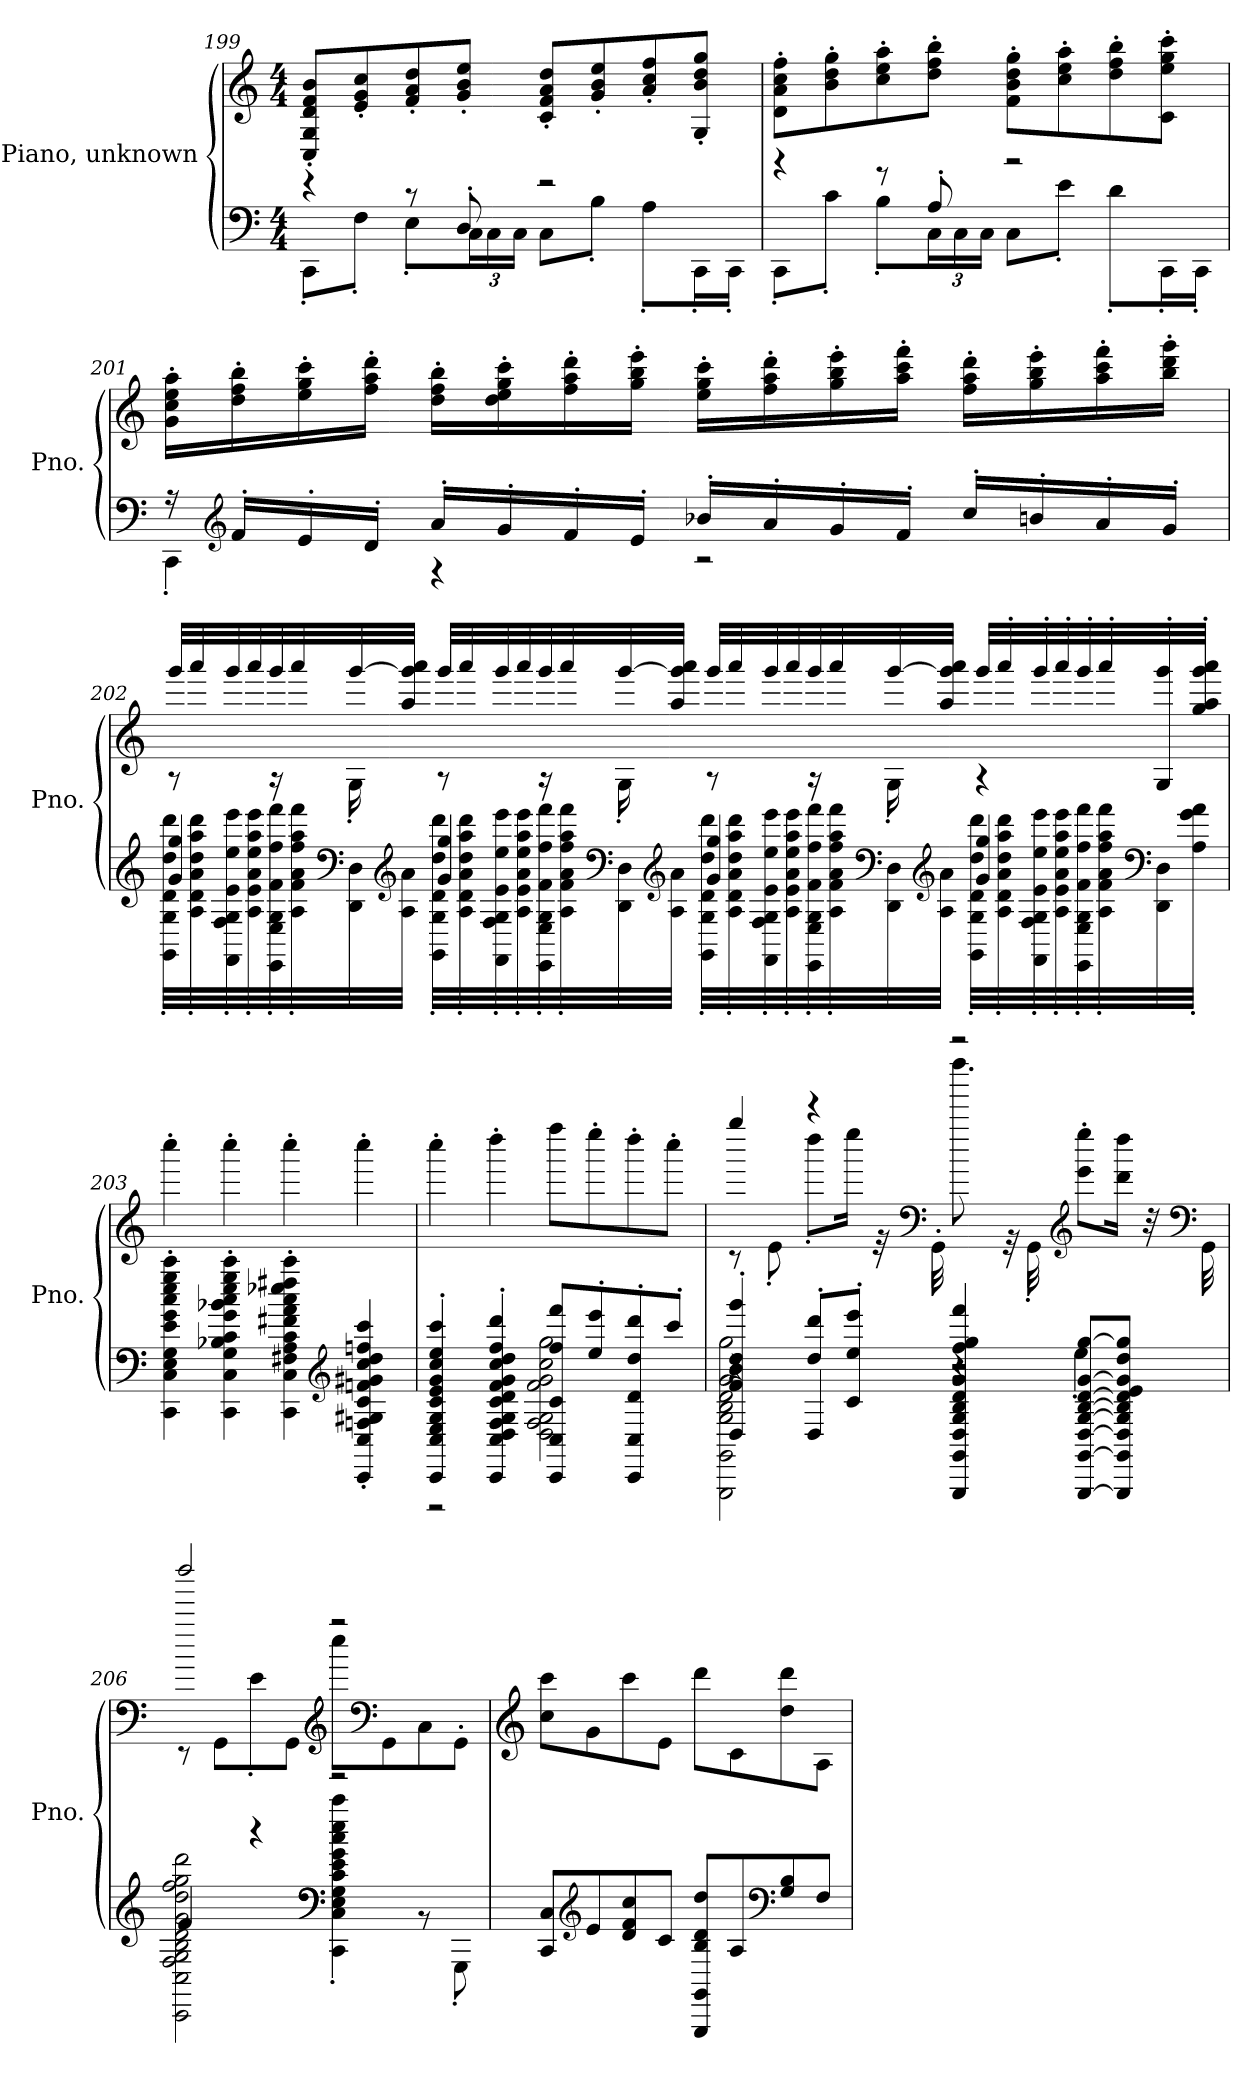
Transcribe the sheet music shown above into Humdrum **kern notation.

**kern	**kern
*part1	*part1
*staff2	*staff1
*I"Piano, unknown	*
*I'Pno.	*
*clefF4	*clefG2
*k[]	*k[]
*M4/4	*M4/4
=199	=199
*^	*
4r	8CC'\L	8C/' 8G/' 8d/' 8f/' 8b/'L
.	8F'\J	8e/' 8g/' 8cc/'
8r	8E'\L	8f/' 8a/' 8dd/'
*	*Xbrackettup	*
8D'/	24C\L	8g/' 8b/' 8ee/'J
.	24C\	.
.	24C\JJ	.
2r	8C\L	8c/' 8f/' 8a/' 8dd/'L
.	8B'\J	8g/' 8b/' 8ee/'
.	8A'\L	8a/' 8cc/' 8ff/'
.	16CC'\L	8G/' 8b/' 8dd/' 8gg/'J
.	16CC'\JJ	.
!!LO:LB:g=z
=200	=200	=200
4r	8CC'\L	8d\' 8a\' 8cc\' 8ff\'L
.	8c'\J	8b\' 8dd\' 8gg\'
8r	8B'\L	8cc\' 8ee\' 8aa\'
8A'/	24C\L	8dd\' 8ff\' 8bb\'J
.	24C\	.
.	24C\JJ	.
2r	8C\L	8f\' 8b\' 8dd\' 8gg\'L
.	8e'\J	8cc\' 8ee\' 8aa\'
.	8d'\L	8dd\' 8ff\' 8bb\'
.	16CC'\L	8c\' 8ee\' 8gg\' 8ccc\'J
.	16CC'\JJ	.
=201	=201	=201
16r	4CC'\	16g\' 16cc\' 16ee\' 16aa\'LL
*clefG2	*	*
16f'/LL	.	16dd\' 16ff\' 16bb\'
16e'/	.	16ee\' 16gg\' 16ccc\'
16d'/JJ	.	16ff\' 16aa\' 16ddd\'JJ
16a'/LL	4r	16dd\' 16ff\' 16bb\'LL
16g'/	.	16dd\' 16ee\' 16gg\' 16ccc\'
16f'/	.	16ff\' 16aa\' 16ddd\'
16e'/JJ	.	16gg\' 16bb\' 16eee\'JJ
16b-X'/LL	2r	16ee\' 16gg\' 16ccc\'LL
16a'/	.	16ff\' 16aa\' 16ddd\'
16g'/	.	16gg\' 16bb\' 16eee\'
16f'/JJ	.	16aa\' 16ccc\' 16fff\'JJ
16cc'/LL	.	16ff\' 16aa\' 16ddd\'LL
16bn'/	.	16gg\' 16bb\' 16eee\'
16a'/	.	16aa\' 16ccc\' 16fff\'
16g'/JJ	.	16bb\' 16ddd\' 16ggg\'JJ
!!LO:PB:g=z
=202	=202	=202
*	*	*^
4g/ 4gg/	32GG\' 32G\' 32d\' 32dd\' 32ddd\'LLL	32ggg/LLL	8r
.	32A\' 32d\' 32a\' 32dd\' 32aa\' 32ddd\'	32aaa/	.
.	32FF\' 32F\' 32G\' 32e\' 32ee\' 32eee\'	32ggg/	.
.	32A\' 32e\' 32a\' 32ee\' 32aa\' 32eee\'	32aaa/	.
.	32EE\' 32E\' 32G\' 32f\' 32ff\' 32fff\'	32ggg/	16r
.	32A\' 32f\' 32a\' 32ff\' 32aa\' 32fff\'	32aaa/	.
*clefF4	*	*	*
.	32DD\ 32D\	[32ggg/	16G'\
*clefG2	*	*	*
.	32A\ 32a\JJJ	32aa/ 32ggg/] 32aaa/JJJ	.
4g/ 4gg/	32GG\' 32G\' 32d\' 32dd\' 32ddd\'LLL	32ggg/LLL	8r
.	32A\' 32d\' 32a\' 32dd\' 32aa\' 32ddd\'	32aaa/	.
.	32FF\' 32F\' 32G\' 32e\' 32ee\' 32eee\'	32ggg/	.
.	32A\' 32e\' 32a\' 32ee\' 32aa\' 32eee\'	32aaa/	.
.	32EE\' 32E\' 32G\' 32f\' 32ff\' 32fff\'	32ggg/	16r
.	32A\' 32f\' 32a\' 32ff\' 32aa\' 32fff\'	32aaa/	.
*clefF4	*	*	*
.	32DD\ 32D\	[32ggg/	16G'\
*clefG2	*	*	*
.	32A\ 32a\JJJ	32aa/ 32ggg/] 32aaa/JJJ	.
4g/ 4gg/	32GG\' 32G\' 32d\' 32dd\' 32ddd\'LLL	32ggg/LLL	8r
.	32A\' 32d\' 32a\' 32dd\' 32aa\' 32ddd\'	32aaa/	.
.	32FF\' 32F\' 32G\' 32e\' 32ee\' 32eee\'	32ggg/	.
.	32A\' 32e\' 32a\' 32ee\' 32aa\' 32eee\'	32aaa/	.
.	32EE\' 32E\' 32G\' 32f\' 32ff\' 32fff\'	32ggg/	16r
.	32A\' 32f\' 32a\' 32ff\' 32aa\' 32fff\'	32aaa/	.
*clefF4	*	*	*
.	32DD\ 32D\	[32ggg/	16G'\
*clefG2	*	*	*
.	32A\ 32a\JJJ	32aa/ 32ggg/] 32aaa/JJJ	.
4g/ 4gg/	32GG\' 32G\' 32d\' 32dd\' 32ddd\'LLL	32ggg/LLL	4r
.	32A\' 32d\' 32a\' 32dd\' 32aa\' 32ddd\'	32aaa'/	.
.	32FF\' 32F\' 32G\' 32e\' 32ee\' 32eee\'	32ggg'/	.
.	32A\' 32e\' 32a\' 32ee\' 32aa\' 32eee\'	32aaa'/	.
.	32EE\' 32E\' 32G\' 32f\' 32ff\' 32fff\'	32ggg'/	.
.	32A\' 32f\' 32a\' 32ff\' 32aa\' 32fff\'	32aaa'/	.
*clefF4	*	*	*
.	32DD\ 32D\	32G/' 32ggg/'	.
.	32A\' 32g\' 32a\'JJJ	32gg/' 32aa/' 32ggg/' 32aaa/'JJJ	.
*v	*v	*	*
*	*v	*v
!!LO:LB:g=z
=203	=203
4CC\' 4C\' 4E\' 4G\' 4e\' 4g\' 4cc\' 4ee\' 4gg\' 4ccc\'	4cccc'\
4CC\' 4C\' 4G\' 4B-X\' 4c\' 4g\' 4b-X\' 4cc\' 4ee\' 4gg\' 4ccc\'	4cccc'\
4CC\' 4C\' 4F#X\' 4A\' 4c\' 4f#X\' 4a\' 4cc\' 4ee-X\' 4ff#X\' 4ccc\'	4cccc'\
*clefG2	*
4CC/' 4C/' 4Fn/' 4G#X/' 4c/' 4fn/' 4g#X/' 4cc/' 4dd/' 4ffn/' 4ccc/'	4cccc'\
=204	=204
*^	*
4CC/' 4C/' 4E/' 4G/' 4c/' 4e/' 4g/' 4cc/' 4ee/' 4ccc/'	2r	4cccc'\
4CC/' 4C/' 4D/' 4F/' 4G/' 4c/' 4d/' 4f/' 4g/' 4cc/' 4dd/' 4ff/' 4ddd/'	.	4dddd'\
8CC/ 8C/ 8c/ 8ff/ 8fff/L	2D\ 2F\ 2G\ 2f\ 2g\ 2cc\ 2gg\	8ffff\L
8ee/' 8eee/'	.	8eeee'\
8CC/' 8C/' 8d/' 8dd/' 8ddd/'	.	8dddd'\
8ccc'/J	.	8cccc'\J
=205	=205	=205
*	*^	*^
4D/' 4f/' 4b/' 4dd/' 4ggg/'	2GGG\ 2GG\ 2G\ 2B\ 2d\ 2g\ 2gg\	4r	4gggg/	8r
.	.	.	.	8e'\
8dd/' 8ddd/'L	.	4D/	4r	8dddd'\L
8c/' 8ee/' 8eee/'J	.	.	.	16eeee\Jk
.	.	.	.	32r
*	*	*	*clefF4	*
.	.	.	.	32GG'\
4GGG/ 4GG/ 4D/ 4G/ 4B/ 4d/ 4g/ 4ff/ 4gg/ 4fff/	4r	2r	2r	8.ffff\
.	.	.	.	32r
.	.	.	.	32GG'\
*	*	*	*clefG2	*
[8GGG/ [8GG/ [8D/ [8G/ [8B/ [8d/ [8g/ [8gg/L	4ee'\	.	.	8eee\' 8eeee\'L
8GGG/] 8GG/] 8D/] 8G/] 8B/] 8d/] 8e/ 8g/] 8dd/ 8gg/]J	.	.	.	16ddd\ 16dddd\Jk
.	.	.	.	32r
*	*	*	*clefF4	*
.	.	.	.	32GG\
*	*v	*v	*	*
!!LO:LB:g=z	!!
=206	=206	=206	=206
4f/	2CC\ 2C\ 2F\ 2G\ 2B\ 2d\ 2g\ 2dd\ 2ff\ 2gg\ 2ddd\	2dddd/	8r
.	.	.	8GG\L
4r	.	.	8e'\
.	.	.	8GG\J
*clefF4	*	*clefG2	*
2r	4CC\' 4C\' 4E\' 4G\' 4c\' 4e\' 4g\' 4cc\' 4ee\' 4ccc\'	2r	8cccc\L
*	*	*clefF4	*
.	.	.	8GG\
.	8r	.	8C\
.	8GGG'\	.	8GG'\J
*v	*v	*	*
*	*v	*v
=207	=207
*	*clefG2
8CC/ 8C/L	8cc\ 8ccc\L
*clefG2	*
8e/	8g\
8d/ 8f/ 8cc/	8ccc\
8c/J	8e\J
8GGG/ 8GG/ 8B/ 8d/ 8dd/L	8ddd\L
8A/	8c\
*clefF4	*
8G/ 8B/	8dd\ 8ddd\
8F/J	8A\J
=	=
*-	*-
